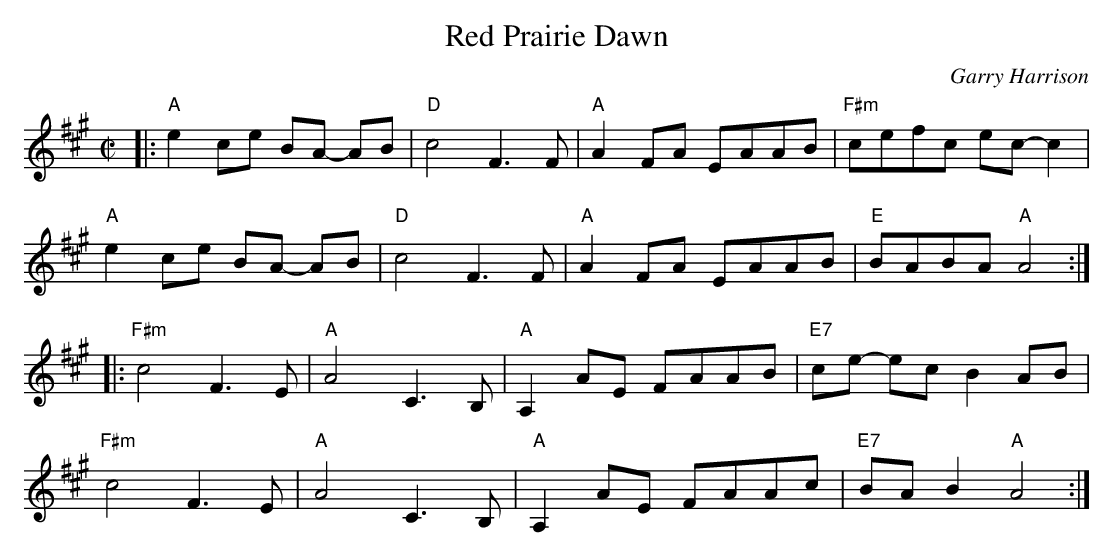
X:1
T: Red Prairie Dawn
C: Garry Harrison
M: C|
L: 1/8
K: A
|:"A"e2ce BA- AB | "D"c4 F3F | "A"A2FA EAAB | "F#m"cefc ec-c2 |
"A"e2ce BA- AB | "D"c4 F3F | "A"A2FA EAAB | "E" BABA "A"A4 :|
|:"F#m"c4 F3E | "A"A4 C3B, |"A"A,2AE FAAB | "E7"ce- ec B2AB |
"F#m"c4 F3E | "A"A4 C3B, |"A"A,2AE FAAc | "E7"BAB2 "A"A4 :|
